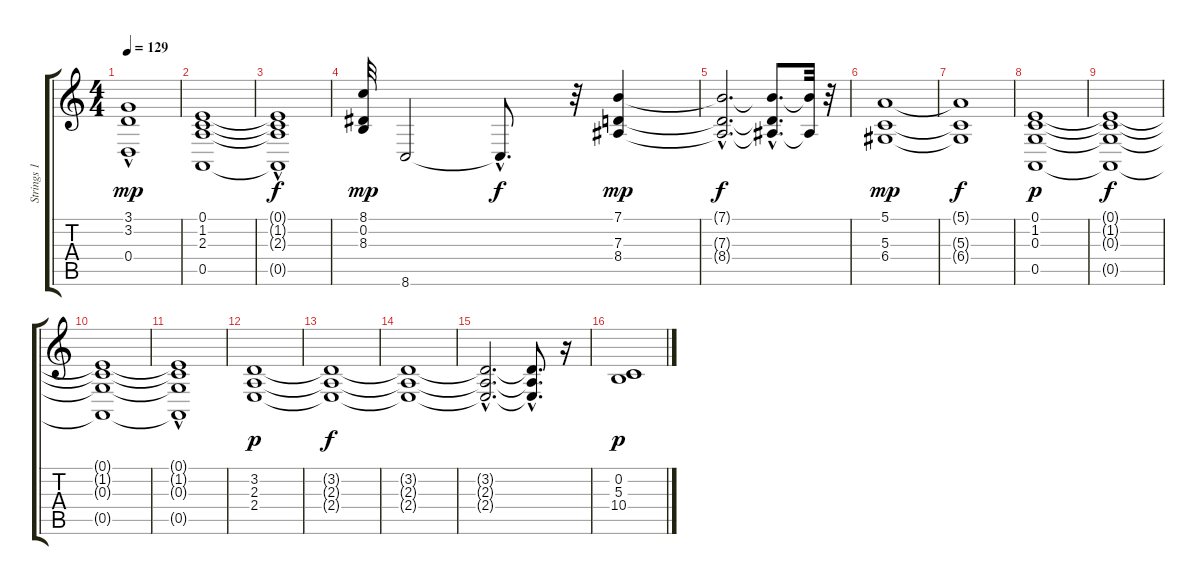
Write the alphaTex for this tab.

\track ("Strings 1" "Strings 1") {instrument stringensemble1}
\staff {score tabs}
\tuning (E4 B3 G3 D3 A2 E2) {hide}
\ts (4 4)
\tempo 129
\clef g2
\ks c
(3.1{hac} 3.2 0.4{hac}).1{dy mp} |
(0.1 1.2 2.3 0.5).1 |
(0.1{hac t} 1.2{hac t} 2.3{t} 0.5{t}).1{dy f} |
(8.1 0.2 8.3).32{dy mp} 8.6.2 8.6{hac t}.8{d dy f} r.32 (7.1 7.3 8.4).4{dy mp} |
(7.1{hac t} 7.3{hac t} 8.4{hac t}).2{d dy f} (7.1{hac t} 7.3{t} 8.4{hac t}).8{d} (7.1{t} 8.4{t}).32 r.32 |
(5.1 5.3 6.4).1{dy mp} |
(5.1{t} 5.3{t} 6.4{t}).1{dy f} |
(0.1 1.2 0.3 0.5).1{dy p} |
(0.1{t} 1.2{t} 0.3{t} 0.5{t}).1{dy f} |
(0.1{t} 1.2{t} 0.3{t} 0.5{t}).1 |
(0.1{hac t} 1.2{hac t} 0.3{hac t} 0.5{t}).1 |
(3.2 2.3 2.4).1{dy p} |
(3.2{t} 2.3{t} 2.4{t}).1{dy f} |
(3.2{t} 2.3{t} 2.4{t}).1 |
(3.2{hac t} 2.3{hac t} 2.4{hac t}).2{d} (3.2{hac t} 2.3{hac t} 2.4{t}).8{d} r.16 |
(0.2 5.3 10.4).1{dy p}
